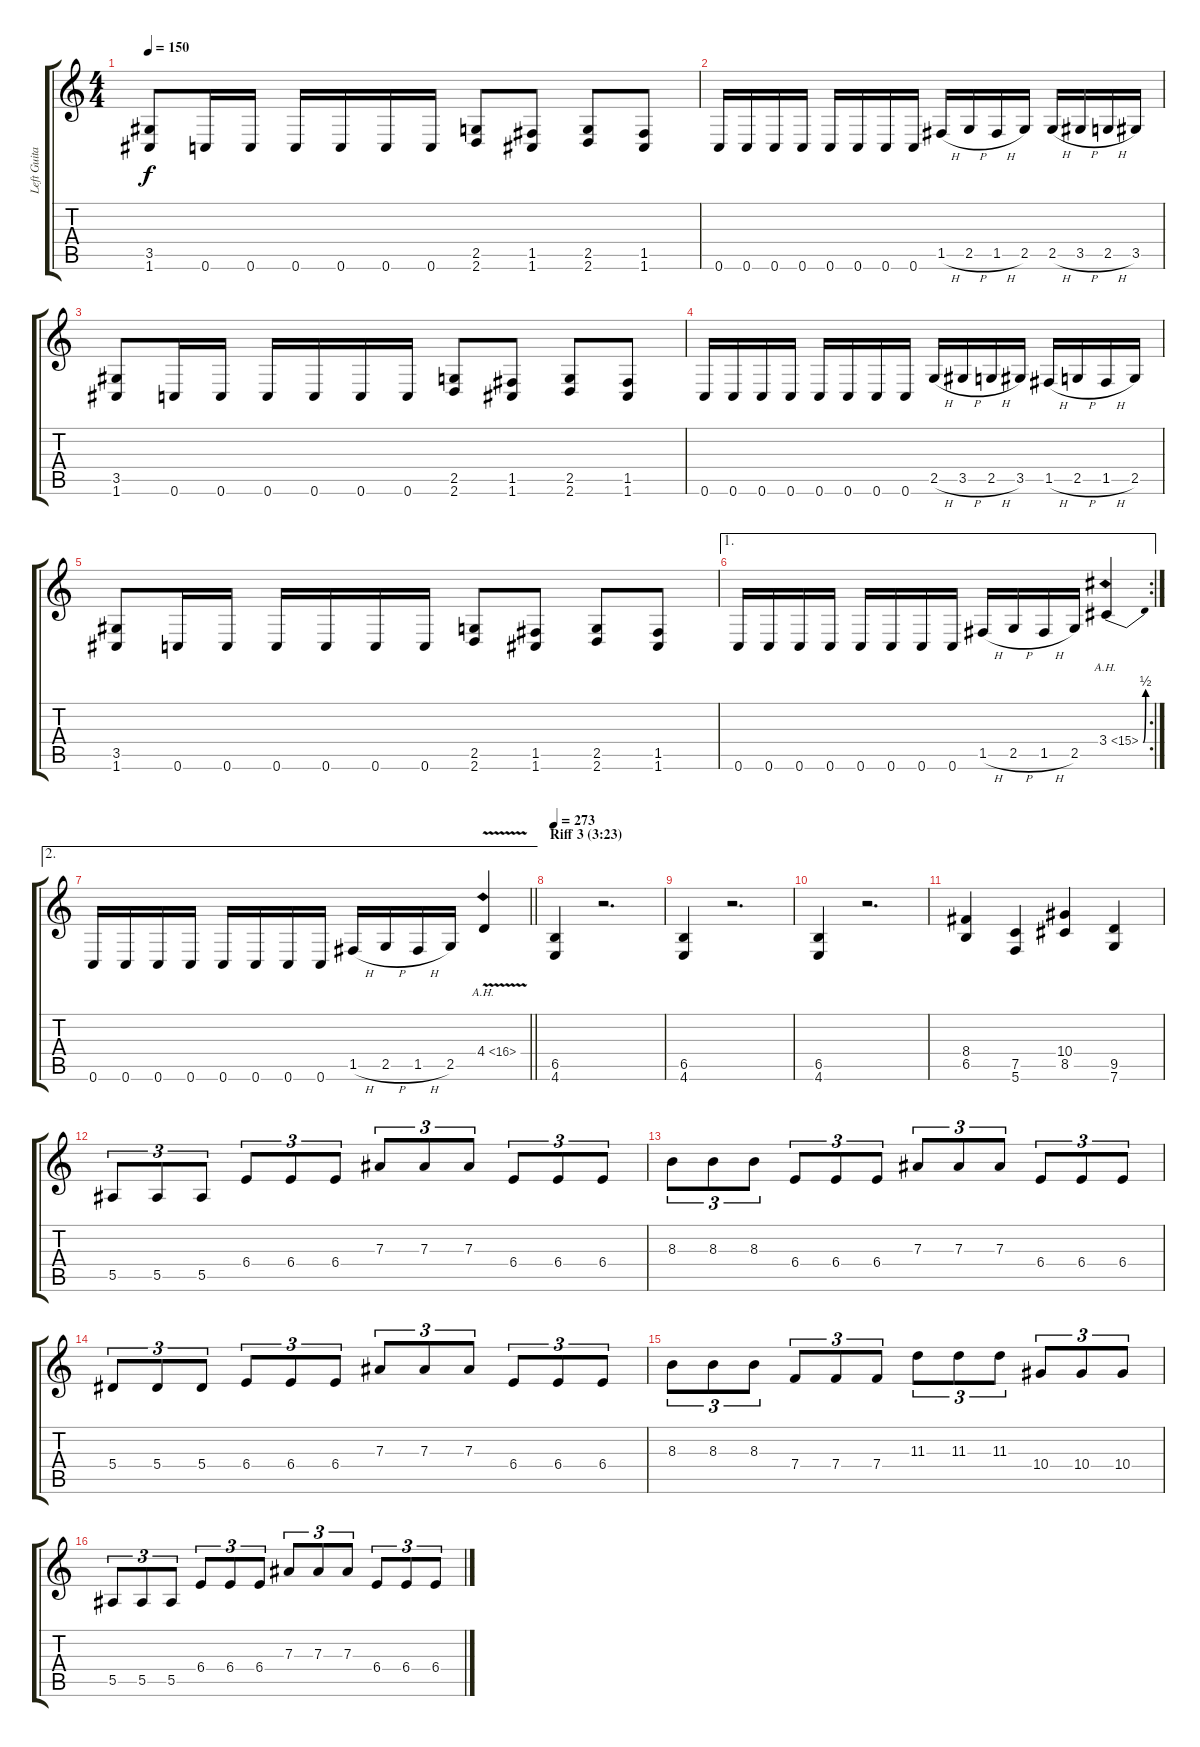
\track ("Left Guitar" "Left Guita") {instrument overdrivenguitar}
\staff {score tabs}
\tuning (C4 G3 Eb3 Bb2 F2 C2) {hide}
\ts (4 4)
\tempo 150
\clef g2
\ks c
(3.5 1.6).8{dy f} 0.6.16 0.6.16 0.6.16 0.6.16 0.6.16 0.6.16 (2.5 2.6).8 (1.5 1.6).8 (2.5 2.6).8 (1.5 1.6).8 |
0.6.16 0.6.16 0.6.16 0.6.16 0.6.16 0.6.16 0.6.16 0.6.16 1.5{h}.16 2.5{h}.16 1.5{h}.16 2.5.16 2.5{h}.16 3.5{h}.16 2.5{h}.16 3.5.16 |
(3.5 1.6).8 0.6.16 0.6.16 0.6.16 0.6.16 0.6.16 0.6.16 (2.5 2.6).8 (1.5 1.6).8 (2.5 2.6).8 (1.5 1.6).8 |
0.6.16 0.6.16 0.6.16 0.6.16 0.6.16 0.6.16 0.6.16 0.6.16 2.5{h}.16 3.5{h}.16 2.5{h}.16 3.5.16 1.5{h}.16 2.5{h}.16 1.5{h}.16 2.5.16 |
(3.5 1.6).8 0.6.16 0.6.16 0.6.16 0.6.16 0.6.16 0.6.16 (2.5 2.6).8 (1.5 1.6).8 (2.5 2.6).8 (1.5 1.6).8 |
\ae 1
\rc 2
0.6.16 0.6.16 0.6.16 0.6.16 0.6.16 0.6.16 0.6.16 0.6.16 1.5{h}.16 2.5{h}.16 1.5{h}.16 2.5.16 3.4{be (bend 0 0 60 2) ah 12}.4 |
\ae 2
\barLineRight lightlight
0.6.16 0.6.16 0.6.16 0.6.16 0.6.16 0.6.16 0.6.16 0.6.16 1.5{h}.16 2.5{h}.16 1.5{h}.16 2.5.16 4.4{ah 12 v}.4 |
\section ("" "Riff 3 (3:23)")
\tempo 273
(6.5 4.6).4 r.2{d} |
(6.5 4.6).4 r.2{d} |
(6.5 4.6).4 r.2{d} |
(8.4 6.5).4 (7.5 5.6).4 (10.4 8.5).4 (9.5 7.6).4 |
5.5.8{tu (3 2)} 5.5.8{tu (3 2)} 5.5.8{tu (3 2)} 6.4.8{tu (3 2)} 6.4.8{tu (3 2)} 6.4.8{tu (3 2)} 7.3.8{tu (3 2)} 7.3.8{tu (3 2)} 7.3.8{tu (3 2)} 6.4.8{tu (3 2)} 6.4.8{tu (3 2)} 6.4.8{tu (3 2)} |
8.3.8{tu (3 2)} 8.3.8{tu (3 2)} 8.3.8{tu (3 2)} 6.4.8{tu (3 2)} 6.4.8{tu (3 2)} 6.4.8{tu (3 2)} 7.3.8{tu (3 2)} 7.3.8{tu (3 2)} 7.3.8{tu (3 2)} 6.4.8{tu (3 2)} 6.4.8{tu (3 2)} 6.4.8{tu (3 2)} |
5.4.8{tu (3 2)} 5.4.8{tu (3 2)} 5.4.8{tu (3 2)} 6.4.8{tu (3 2)} 6.4.8{tu (3 2)} 6.4.8{tu (3 2)} 7.3.8{tu (3 2)} 7.3.8{tu (3 2)} 7.3.8{tu (3 2)} 6.4.8{tu (3 2)} 6.4.8{tu (3 2)} 6.4.8{tu (3 2)} |
8.3.8{tu (3 2)} 8.3.8{tu (3 2)} 8.3.8{tu (3 2)} 7.4.8{tu (3 2)} 7.4.8{tu (3 2)} 7.4.8{tu (3 2)} 11.3.8{tu (3 2)} 11.3.8{tu (3 2)} 11.3.8{tu (3 2)} 10.4.8{tu (3 2)} 10.4.8{tu (3 2)} 10.4.8{tu (3 2)} |
5.5.8{tu (3 2)} 5.5.8{tu (3 2)} 5.5.8{tu (3 2)} 6.4.8{tu (3 2)} 6.4.8{tu (3 2)} 6.4.8{tu (3 2)} 7.3.8{tu (3 2)} 7.3.8{tu (3 2)} 7.3.8{tu (3 2)} 6.4.8{tu (3 2)} 6.4.8{tu (3 2)} 6.4.8{tu (3 2)}
